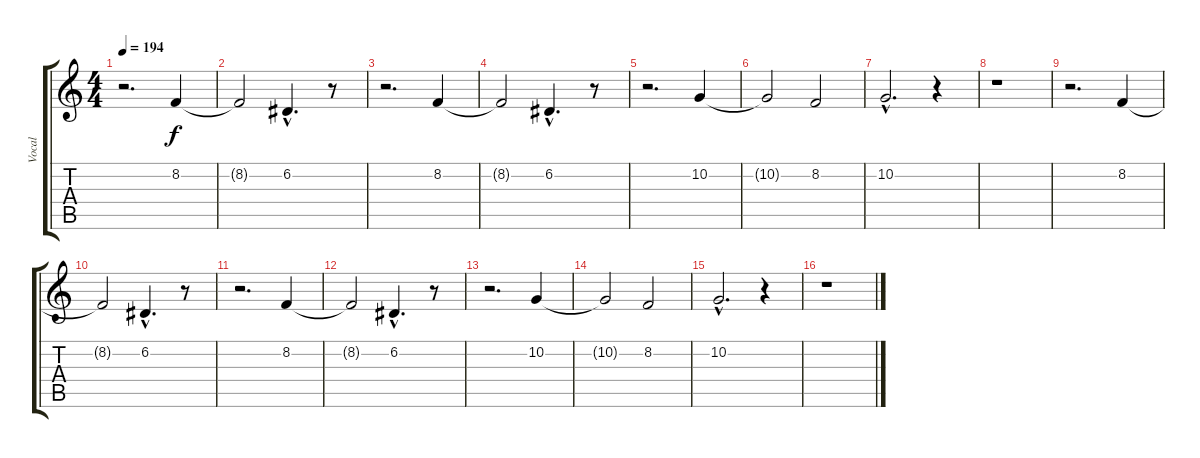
\track ("Vocal" "Vocal") {instrument stringensemble1}
\staff {score tabs}
\tuning (D4 A3 F3 C3 G2 C2) {hide}
\ts (4 4)
\tempo 194
\clef g2
\ks c
r.2{d dy f} 8.2.4 |
8.2{t}.2 6.2{hac}.4{d} r.8 |
r.2{d} 8.2.4 |
8.2{t}.2 6.2{hac}.4{d} r.8 |
r.2{d} 10.2.4 |
10.2{t}.2 8.2.2 |
10.2{hac}.2{d} r.4 |
r.1 |
r.2{d} 8.2.4 |
8.2{t}.2 6.2{hac}.4{d} r.8 |
r.2{d} 8.2.4 |
8.2{t}.2 6.2{hac}.4{d} r.8 |
r.2{d} 10.2.4 |
10.2{t}.2 8.2.2 |
10.2{hac}.2{d} r.4 |
r.1
